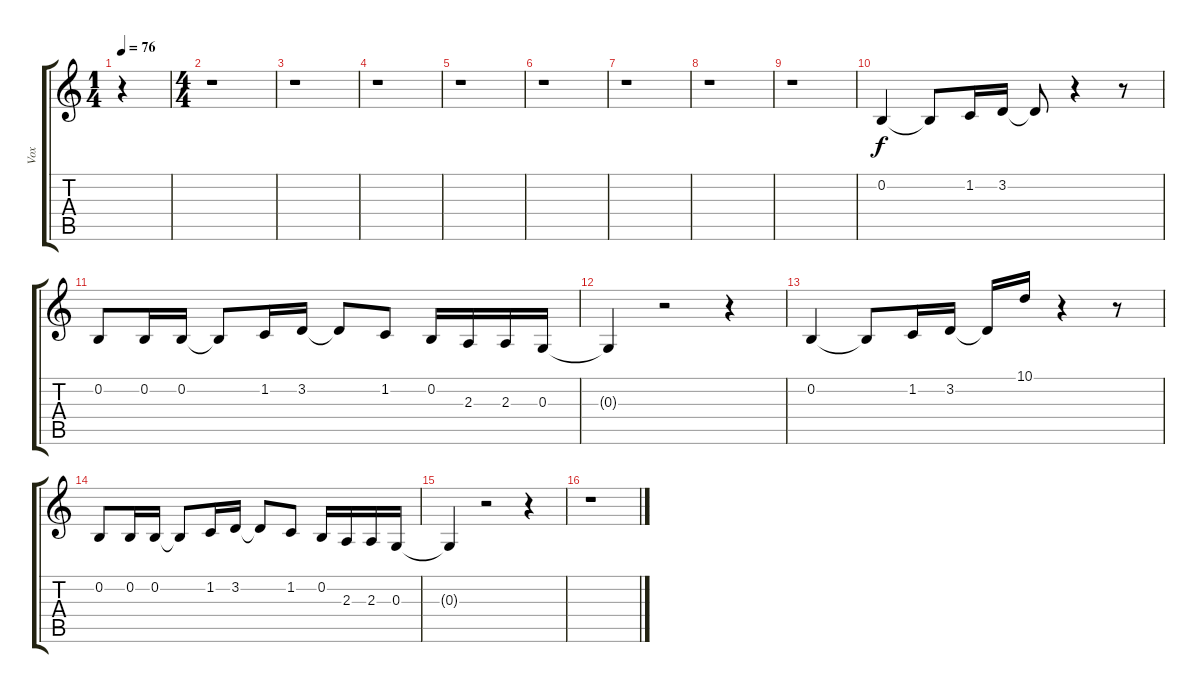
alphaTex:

\track ("Vox" "Vox") {instrument bassoon}
\staff {score tabs}
\tuning (E4 B3 G3 D3 A2 E2) {hide}
\ts (1 4)
\tempo 76
\clef g2
\ks c
r.4{dy f instrument bassoon} |
\ts (4 4)
r.1 |
r.1 |
r.1 |
r.1 |
r.1 |
r.1 |
r.1 |
r.1 |
0.2.4 0.2{t}.8 1.2.16 3.2.16 3.2{t}.8 r.4 r.8 |
0.2.8 0.2.16 0.2.16 0.2{t}.8 1.2.16 3.2.16 3.2{t}.8 1.2.8 0.2.16 2.3.16 2.3.16 0.3.16 |
0.3{t}.4 r.2 r.4 |
0.2.4 0.2{t}.8 1.2.16 3.2.16 3.2{t}.16 10.1.16 r.4 r.8 |
0.2.8 0.2.16 0.2.16 0.2{t}.8 1.2.16 3.2.16 3.2{t}.8 1.2.8 0.2.16 2.3.16 2.3.16 0.3.16 |
0.3{t}.4 r.2 r.4 |
r.1
